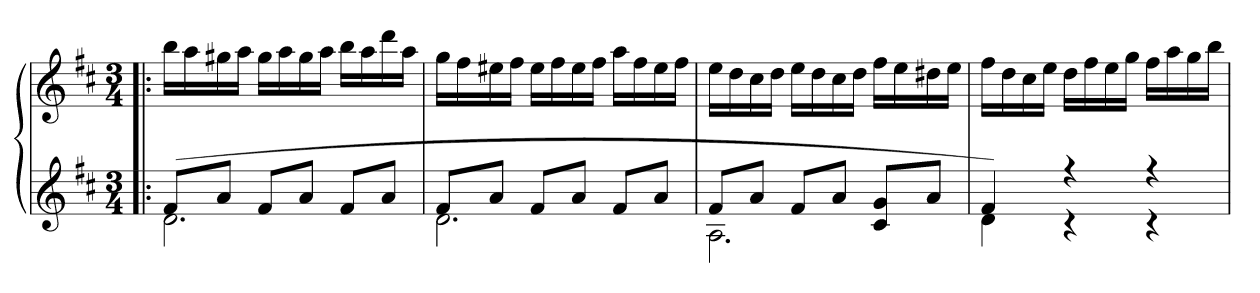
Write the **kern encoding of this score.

**kern	**kern
*part1	*part1
*staff2	*staff1
*clefG2	*clefG2
*k[f#c#]	*k[f#c#]
*M3/4	*M3/4
=!|:	=!|:
*^	*
(8f#L	2.d	16bbLL
.	.	16aa
8aJ	.	16gg#X
.	.	16aaJJ
8f#L	.	16gg#LL
.	.	16aa
8aJ	.	16gg#
.	.	16aaJJ
8f#L	.	16bbLL
.	.	16aa
8aJ	.	16ddd
.	.	16aaJJ
=	=	=
8f#L	2.d	16ggLL
.	.	16ff#
8aJ	.	16ee#X
.	.	16ff#JJ
8f#L	.	16ee#LL
.	.	16ff#
8aJ	.	16ee#
.	.	16ff#JJ
8f#L	.	16aaLL
.	.	16ff#
8aJ	.	16ee#
.	.	16ff#JJ
=	=	=
8f#L	2.A	16eeLL
.	.	16dd
8aJ	.	16cc#
.	.	16ddJJ
8f#L	.	16eeLL
.	.	16dd
8aJ	.	16cc#
.	.	16ddJJ
8c# 8gL	.	16ff#LL
.	.	16ee
8aJ	.	16dd#X
.	.	16eeJJ
=	=	=
4f#)	4d	16ff#LL
.	.	16dd
.	.	16cc#
.	.	16eeJJ
4r	4r	16ddLL
.	.	16ff#
.	.	16ee
.	.	16ggJJ
4r	4r	16ff#LL
.	.	16aa
.	.	16gg
.	.	16bbJJ
*v	*v	*
=	=
*-	*-
